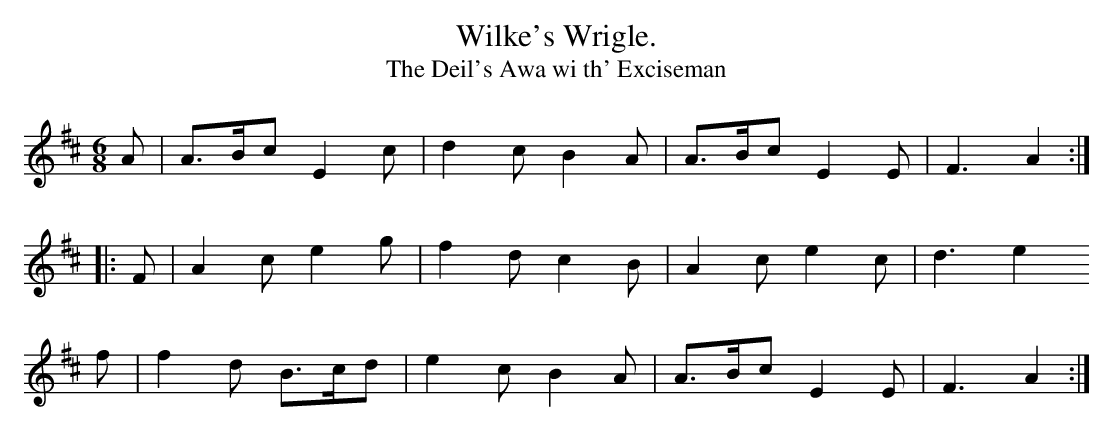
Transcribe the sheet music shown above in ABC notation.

X:1
T:Wilke's Wrigle.
T:The Deil's Awa wi th' Exciseman
M:6/8
L:1/8
K:AMix
A|A>Bc E2c |d2c B2A|A>Bc E2E|F3 A2::
F|A2c  e2g |f2d c2B|A2c  e2c|d3 e2
f|f2d  B>cd|e2c B2A|A>Bc E2E|F3 A2:|
